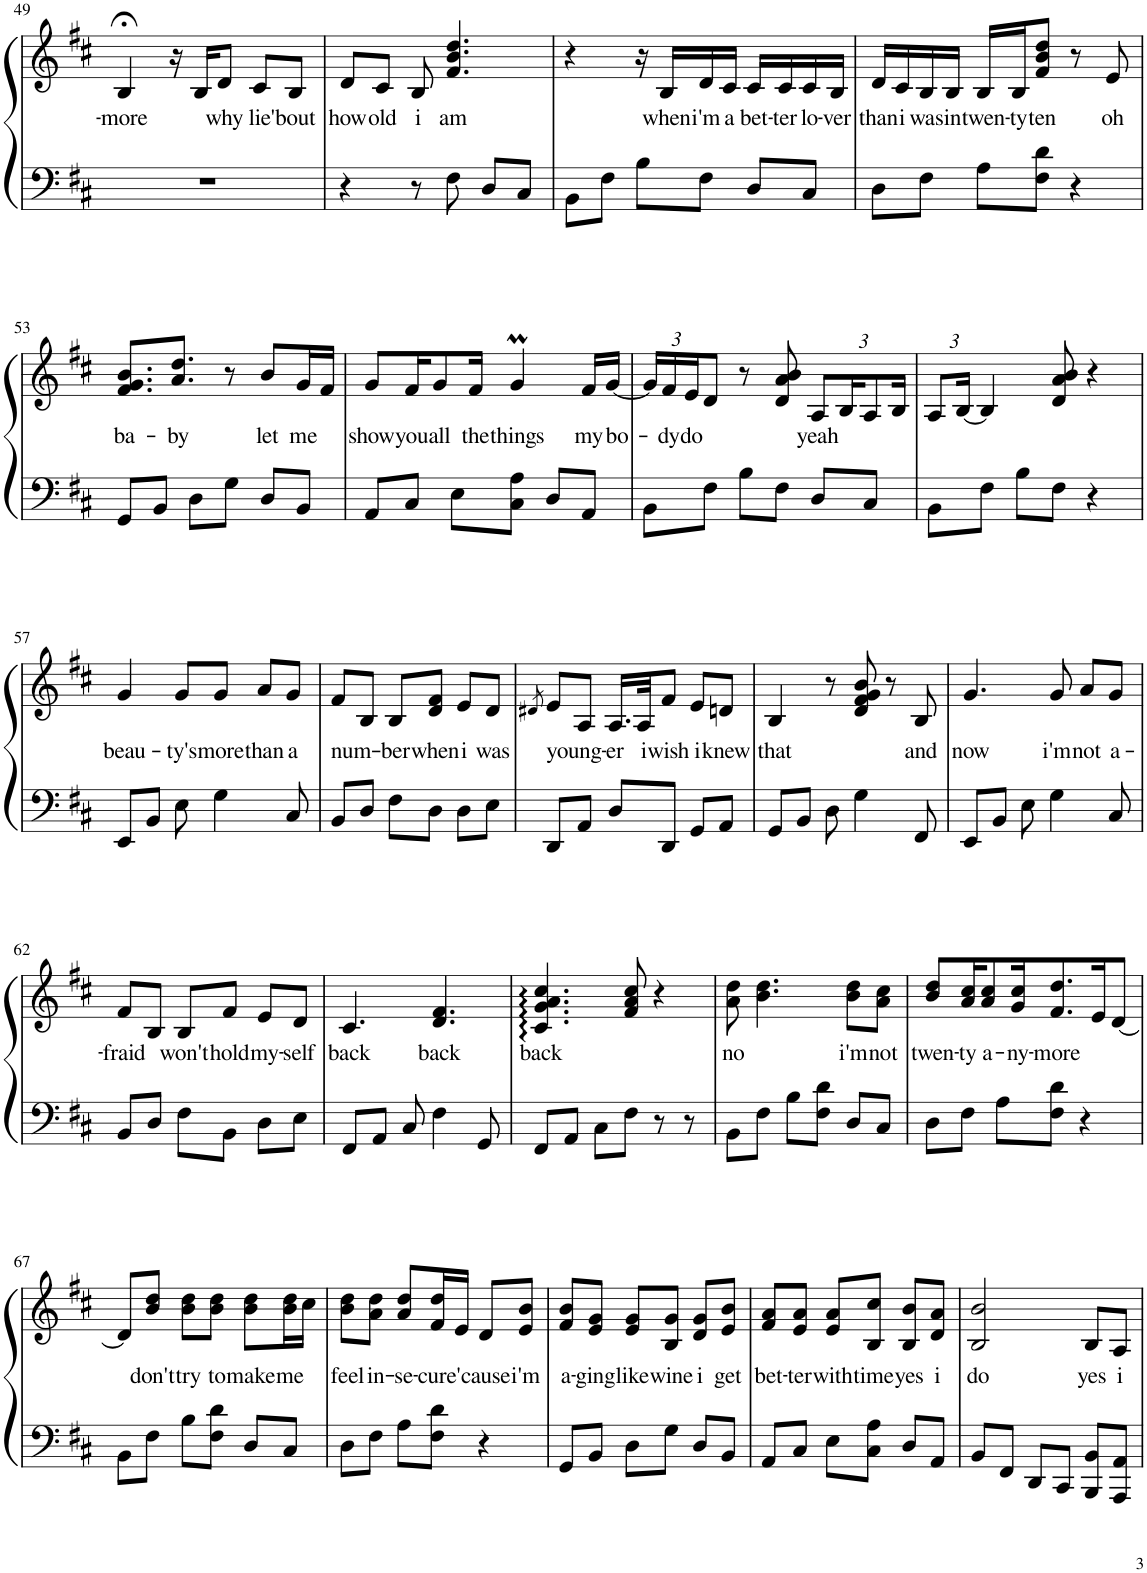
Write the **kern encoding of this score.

**kern	**kern	**text
*part1	*part1	*part1
*staff2	*staff1	*staff1
*I"Piano	*	*
*I'Pno.	*	*
!!LO:PB:g=z
*clefF4	*clefG2	*
*k[f#c#]	*k[f#c#]	*
*M3/4	*M3/4	*
=49	=49	=49
!	!	!LO:LY:b
2.r	4B;</	-more
.	16r	.
.	16B/KL	.
!	!	!LO:LY:b
.	8d/J	why
!	!	!LO:LY:b
.	8c#/L	lie
!	!	!LO:LY:b
.	8B/J	'bout
=50	=50	=50
!	!	!LO:LY:b
4r	8d/L	how
!	!	!LO:LY:b
.	8c#/J	old
!	!	!LO:LY:b
8r	8B/	i
!	!	!LO:LY:b
8F#\	4.f#/ 4.b/ 4.dd/	am
8D/L	.	.
8C#/J	.	.
=51	=51	=51
8BB\L	4r	.
8F#\J	.	.
8B\L	16r	.
!	!	!LO:LY:b
.	16B/LL	when
!	!	!LO:LY:b
8F#\J	16d/	i'm
!	!	!LO:LY:b
.	16c#/JJ	a
!	!	!LO:LY:b
8D/L	16c#/LL	bet-
!	!	!LO:LY:b
.	16c#/	-ter
!	!	!LO:LY:b
8C#/J	16c#/	lo-
!	!	!LO:LY:b
.	16B/JJ	-ver
=52	=52	=52
!	!	!LO:LY:b
8D\L	16d/LL	than
!	!	!LO:LY:b
.	16c#/	i
!	!	!LO:LY:b
8F#\J	16B/	was
!	!	!LO:LY:b
.	16B/JJ	in
!	!	!LO:LY:b
8A\L	16B/LL	twen-
!	!	!LO:LY:b
.	16B/J	-ty
!	!	!LO:LY:b
8F#\ 8d\J	8f#/ 8b/ 8dd/J	ten
4r	8r	.
!	!	!LO:LY:b
.	8e/	oh
!!LO:LB:g=z
=53	=53	=53
!	!	!LO:LY:b
8GG/L	8.f#/ 8.g/ 8.b/L	ba-
8BB/J	.	.
!	!	!LO:LY:b
.	8.a/ 8.dd/J	-by
8D\L	.	.
8G\J	8r	.
!	!	!LO:LY:b
8D/L	8b/L	let
!	!	!LO:LY:b
8BB/J	16g/L	me
.	16f#/JJ	.
=54	=54	=54
!	!	!LO:LY:b
8AA/L	8g/L	show
!	!	!LO:LY:b
8C#/J	16f#/K	you
!	!	!LO:LY:b
.	8g/	all
8E\L	.	.
!	!	!LO:LY:b
.	16f#/Jk	the
!	!	!LO:LY:b
8C#\ 8A\J	4gM/	things
8D/L	.	.
!	!	!LO:LY:b
8AA/J	16f#/LL	my
!	!	!LO:LY:b
.	[16g/JJ	bo-
=55	=55	=55
*	*Xbrackettup	*
8BB\L	24g/LL]	.
!	!	!LO:LY:b
.	24f#/	-dy
!	!	!LO:LY:b
.	24e/J	do
8F#\J	8d/J	.
8B\L	8r	.
8F#\J	8d/ 8a/ 8b/	.
!	!	!LO:LY:b
8D/L	12A/L	yeah
.	24B/K	.
8C#/J	12A/	.
.	24B/Jk	.
=56	=56	=56
8BB\L	12A/L	.
.	[24B/Jk	.
8F#\J	4B/]	.
8B\L	.	.
8F#\J	8d/ 8a/ 8b/	.
4r	4r	.
!!LO:LB:g=z
=57	=57	=57
!	!	!LO:LY:b
8EE/L	4g/	beau-
8BB/J	.	.
!	!	!LO:LY:b
8E\	8g/L	-ty's
!	!	!LO:LY:b
4G\	8g/J	more
!	!	!LO:LY:b
.	8a/L	than
!	!	!LO:LY:b
8C#/	8g/J	a
=58	=58	=58
!	!	!LO:LY:b
8BB/L	8f#/L	num-
8D/J	8B/J	.
!	!	!LO:LY:b
8F#\L	8B/L	-ber
!	!	!LO:LY:b
8D\J	8d/ 8f#/J	when
!	!	!LO:LY:b
8D\L	8e/L	i
!	!	!LO:LY:b
8E\J	8d/J	was
=59	=59	=59
.	8qd#X/	.
!	!	!LO:LY:b
8DD/L	8e/L	young-
8AA/J	8A/J	.
!	!	!LO:LY:b
8D/L	16.A/LL	-er
!	!	!LO:LY:b
.	32A/JK	i
!	!	!LO:LY:b
8DD/J	8f#/J	wish
!	!	!LO:LY:b
8GG/L	8e/L	i
!	!	!LO:LY:b
8AA/J	8dn/J	knew
=60	=60	=60
!	!	!LO:LY:b
8GG/L	4B/	that
8BB/J	.	.
8D\	8r	.
4G\	8d/ 8f#/ 8g/ 8b/	.
.	8r	.
!	!	!LO:LY:b
8FF#/	8B/	and
=61	=61	=61
!	!	!LO:LY:b
8EE/L	4.g/	now
8BB/J	.	.
8E\	.	.
!	!	!LO:LY:b
4G\	8g/	i'm
!	!	!LO:LY:b
.	8a/L	not
!	!	!LO:LY:b
8C#/	8g/J	a-
!!LO:LB:g=z
=62	=62	=62
!	!	!LO:LY:b
8BB/L	8f#/L	-fraid
8D/J	8B/J	.
!	!	!LO:LY:b
8F#\L	8B/L	won't
!	!	!LO:LY:b
8BB\J	8f#/J	hold
!	!	!LO:LY:b
8D\L	8e/L	my-
!	!	!LO:LY:b
8E\J	8d/J	-self
=63	=63	=63
!	!	!LO:LY:b
8FF#/L	4.c#/	back
8AA/J	.	.
8C#/	.	.
!	!	!LO:LY:b
4F#\	4.d/ 4.f#/	back
8GG/	.	.
=64	=64	=64
!	!	!LO:LY:b
8FF#/L	4.c#/ 4.g/ 4.a/ 4.cc#/	back
8AA/J	.	.
8C#\L	.	.
8F#\J	8f#/ 8a/ 8cc#/	.
8r	4r	.
8r	.	.
=65	=65	=65
!	!	!LO:LY:b
8BB\L	8a\ 8dd\	no
8F#\J	4.b\ 4.dd\	.
8B\L	.	.
8F#\ 8d\J	.	.
!	!	!LO:LY:b
8D/L	8b\ 8dd\L	i'm
!	!	!LO:LY:b
8C#/J	8a\ 8cc#\J	not
=66	=66	=66
!	!	!LO:LY:b
8D\L	8b/ 8dd/L	twen-
!	!	!LO:LY:b
8F#\J	16a/ 16cc#/K	-ty
!	!	!LO:LY:b
.	8a/ 8cc#/	a-
8A\L	.	.
!	!	!LO:LY:b
.	16g/ 16cc#/K	-ny-
!	!	!LO:LY:b
8F#\ 8d\J	8.f#/ 8.dd/	-more
4r	.	.
.	16e/K	.
.	[8d/J	.
!!LO:LB:g=z
=67	=67	=67
8BB\L	8d/L]	.
!	!	!LO:LY:b
8F#\J	8b/ 8dd/J	don't
!	!	!LO:LY:b
8B\L	8b\ 8dd\L	try
!	!	!LO:LY:b
8F#\ 8d\J	8b\ 8dd\J	to
!	!	!LO:LY:b
8D/L	8b\ 8dd\L	make
!	!	!LO:LY:b
8C#/J	16b\ 16dd\L	me
.	16cc#\JJ	.
=68	=68	=68
!	!	!LO:LY:b
8D\L	8b\ 8dd\L	feel
!	!	!LO:LY:b
8F#\J	8a\ 8dd\J	in-
!	!	!LO:LY:b
8A\L	8a/ 8dd/L	-se-
!	!	!LO:LY:b
8F#\ 8d\J	16f#/ 16dd/L	-cure
.	16e/JJ	.
!	!	!LO:LY:b
4r	8d/L	'cause
!	!	!LO:LY:b
.	8e/ 8b/J	i'm
=69	=69	=69
!	!	!LO:LY:b
8GG/L	8f#/ 8b/L	a-
!	!	!LO:LY:b
8BB/J	8e/ 8g/J	-ging
!	!	!LO:LY:b
8D\L	8e/ 8g/L	like
!	!	!LO:LY:b
8G\J	8B/ 8g/J	wine
!	!	!LO:LY:b
8D/L	8d/ 8g/L	i
!	!	!LO:LY:b
8BB/J	8e/ 8b/J	get
=70	=70	=70
!	!	!LO:LY:b
8AA/L	8f#/ 8a/L	bet-
!	!	!LO:LY:b
8C#/J	8e/ 8a/J	-ter
!	!	!LO:LY:b
8E\L	8e/ 8a/L	with
!	!	!LO:LY:b
8C#\ 8A\J	8B/ 8cc#/J	time
!	!	!LO:LY:b
8D/L	8B/ 8b/L	yes
!	!	!LO:LY:b
8AA/J	8d/ 8a/J	i
=71	=71	=71
!	!	!LO:LY:b
8BB/L	2B/ 2b/	do
8FF#/J	.	.
8DD/L	.	.
8CC#/J	.	.
!	!	!LO:LY:b
8BBB/ 8BB/L	8B/L	yes
!	!	!LO:LY:b
8AAA/ 8AA/J	8A/J	i
=	=	=
*-	*-	*-
